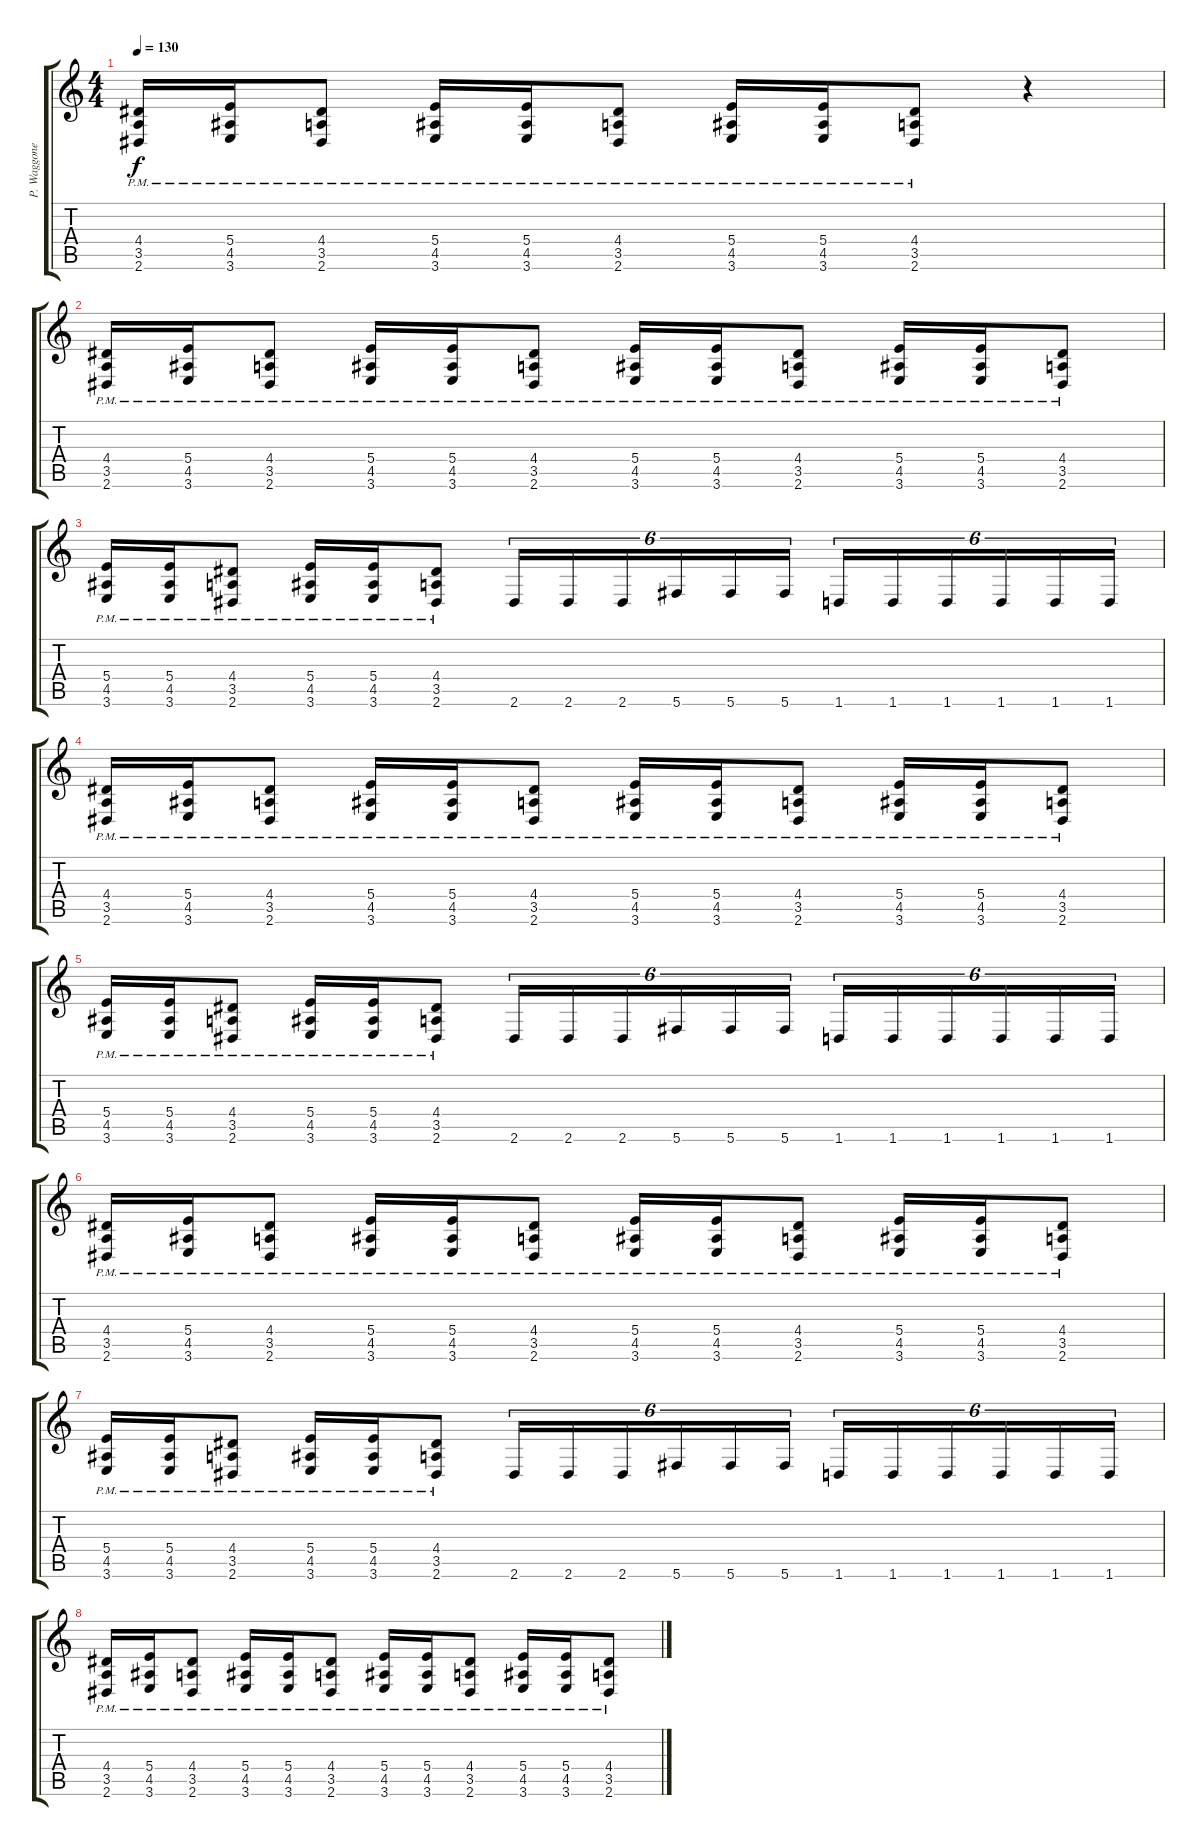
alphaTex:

\track ("P. Waggoner Gtr." "P. Waggone") {instrument distortionguitar}
\staff {score tabs}
\tuning (Db4 Ab3 E3 B2 Gb2 Db2) {hide}
\ts (4 4)
\tempo 130
\clef g2
\ks c
(4.4{pm} 3.5{pm} 2.6{pm}).16{dy f} (5.4{pm} 4.5{pm} 3.6{pm}).16 (4.4{pm} 3.5{pm} 2.6{pm}).8 (5.4{pm} 4.5{pm} 3.6{pm}).16 (5.4{pm} 4.5{pm} 3.6{pm}).16 (4.4{pm} 3.5{pm} 2.6{pm}).8 (5.4{pm} 4.5{pm} 3.6{pm}).16 (5.4{pm} 4.5{pm} 3.6{pm}).16 (4.4{pm} 3.5{pm} 2.6{pm}).8 r.4 |
(4.4{pm} 3.5{pm} 2.6{pm}).16 (5.4{pm} 4.5{pm} 3.6{pm}).16 (4.4{pm} 3.5{pm} 2.6{pm}).8 (5.4{pm} 4.5{pm} 3.6{pm}).16 (5.4{pm} 4.5{pm} 3.6{pm}).16 (4.4{pm} 3.5{pm} 2.6{pm}).8 (5.4{pm} 4.5{pm} 3.6{pm}).16 (5.4{pm} 4.5{pm} 3.6{pm}).16 (4.4{pm} 3.5{pm} 2.6{pm}).8 (5.4{pm} 4.5{pm} 3.6{pm}).16 (5.4{pm} 4.5{pm} 3.6{pm}).16 (4.4{pm} 3.5{pm} 2.6{pm}).8 |
(5.4{pm} 4.5{pm} 3.6{pm}).16 (5.4{pm} 4.5{pm} 3.6{pm}).16 (4.4{pm} 3.5{pm} 2.6{pm}).8 (5.4{pm} 4.5{pm} 3.6{pm}).16 (5.4{pm} 4.5{pm} 3.6{pm}).16 (4.4{pm} 3.5{pm} 2.6{pm}).8 2.6.16{tu (6 4)} 2.6.16{tu (6 4)} 2.6.16{tu (6 4)} 5.6.16{tu (6 4)} 5.6.16{tu (6 4)} 5.6.16{tu (6 4)} 1.6.16{tu (6 4)} 1.6.16{tu (6 4)} 1.6.16{tu (6 4)} 1.6.16{tu (6 4)} 1.6.16{tu (6 4)} 1.6.16{tu (6 4)} |
(4.4{pm} 3.5{pm} 2.6{pm}).16 (5.4{pm} 4.5{pm} 3.6{pm}).16 (4.4{pm} 3.5{pm} 2.6{pm}).8 (5.4{pm} 4.5{pm} 3.6{pm}).16 (5.4{pm} 4.5{pm} 3.6{pm}).16 (4.4{pm} 3.5{pm} 2.6{pm}).8 (5.4{pm} 4.5{pm} 3.6{pm}).16 (5.4{pm} 4.5{pm} 3.6{pm}).16 (4.4{pm} 3.5{pm} 2.6{pm}).8 (5.4{pm} 4.5{pm} 3.6{pm}).16 (5.4{pm} 4.5{pm} 3.6{pm}).16 (4.4{pm} 3.5{pm} 2.6{pm}).8 |
(5.4{pm} 4.5{pm} 3.6{pm}).16 (5.4{pm} 4.5{pm} 3.6{pm}).16 (4.4{pm} 3.5{pm} 2.6{pm}).8 (5.4{pm} 4.5{pm} 3.6{pm}).16 (5.4{pm} 4.5{pm} 3.6{pm}).16 (4.4{pm} 3.5{pm} 2.6{pm}).8 2.6.16{tu (6 4)} 2.6.16{tu (6 4)} 2.6.16{tu (6 4)} 5.6.16{tu (6 4)} 5.6.16{tu (6 4)} 5.6.16{tu (6 4)} 1.6.16{tu (6 4)} 1.6.16{tu (6 4)} 1.6.16{tu (6 4)} 1.6.16{tu (6 4)} 1.6.16{tu (6 4)} 1.6.16{tu (6 4)} |
(4.4{pm} 3.5{pm} 2.6{pm}).16 (5.4{pm} 4.5{pm} 3.6{pm}).16 (4.4{pm} 3.5{pm} 2.6{pm}).8 (5.4{pm} 4.5{pm} 3.6{pm}).16 (5.4{pm} 4.5{pm} 3.6{pm}).16 (4.4{pm} 3.5{pm} 2.6{pm}).8 (5.4{pm} 4.5{pm} 3.6{pm}).16 (5.4{pm} 4.5{pm} 3.6{pm}).16 (4.4{pm} 3.5{pm} 2.6{pm}).8 (5.4{pm} 4.5{pm} 3.6{pm}).16 (5.4{pm} 4.5{pm} 3.6{pm}).16 (4.4{pm} 3.5{pm} 2.6{pm}).8 |
(5.4{pm} 4.5{pm} 3.6{pm}).16 (5.4{pm} 4.5{pm} 3.6{pm}).16 (4.4{pm} 3.5{pm} 2.6{pm}).8 (5.4{pm} 4.5{pm} 3.6{pm}).16 (5.4{pm} 4.5{pm} 3.6{pm}).16 (4.4{pm} 3.5{pm} 2.6{pm}).8 2.6.16{tu (6 4)} 2.6.16{tu (6 4)} 2.6.16{tu (6 4)} 5.6.16{tu (6 4)} 5.6.16{tu (6 4)} 5.6.16{tu (6 4)} 1.6.16{tu (6 4)} 1.6.16{tu (6 4)} 1.6.16{tu (6 4)} 1.6.16{tu (6 4)} 1.6.16{tu (6 4)} 1.6.16{tu (6 4)} |
(4.4{pm} 3.5{pm} 2.6{pm}).16 (5.4{pm} 4.5{pm} 3.6{pm}).16 (4.4{pm} 3.5{pm} 2.6{pm}).8 (5.4{pm} 4.5{pm} 3.6{pm}).16 (5.4{pm} 4.5{pm} 3.6{pm}).16 (4.4{pm} 3.5{pm} 2.6{pm}).8 (5.4{pm} 4.5{pm} 3.6{pm}).16 (5.4{pm} 4.5{pm} 3.6{pm}).16 (4.4{pm} 3.5{pm} 2.6{pm}).8 (5.4{pm} 4.5{pm} 3.6{pm}).16 (5.4{pm} 4.5{pm} 3.6{pm}).16 (4.4{pm} 3.5{pm} 2.6{pm}).8
